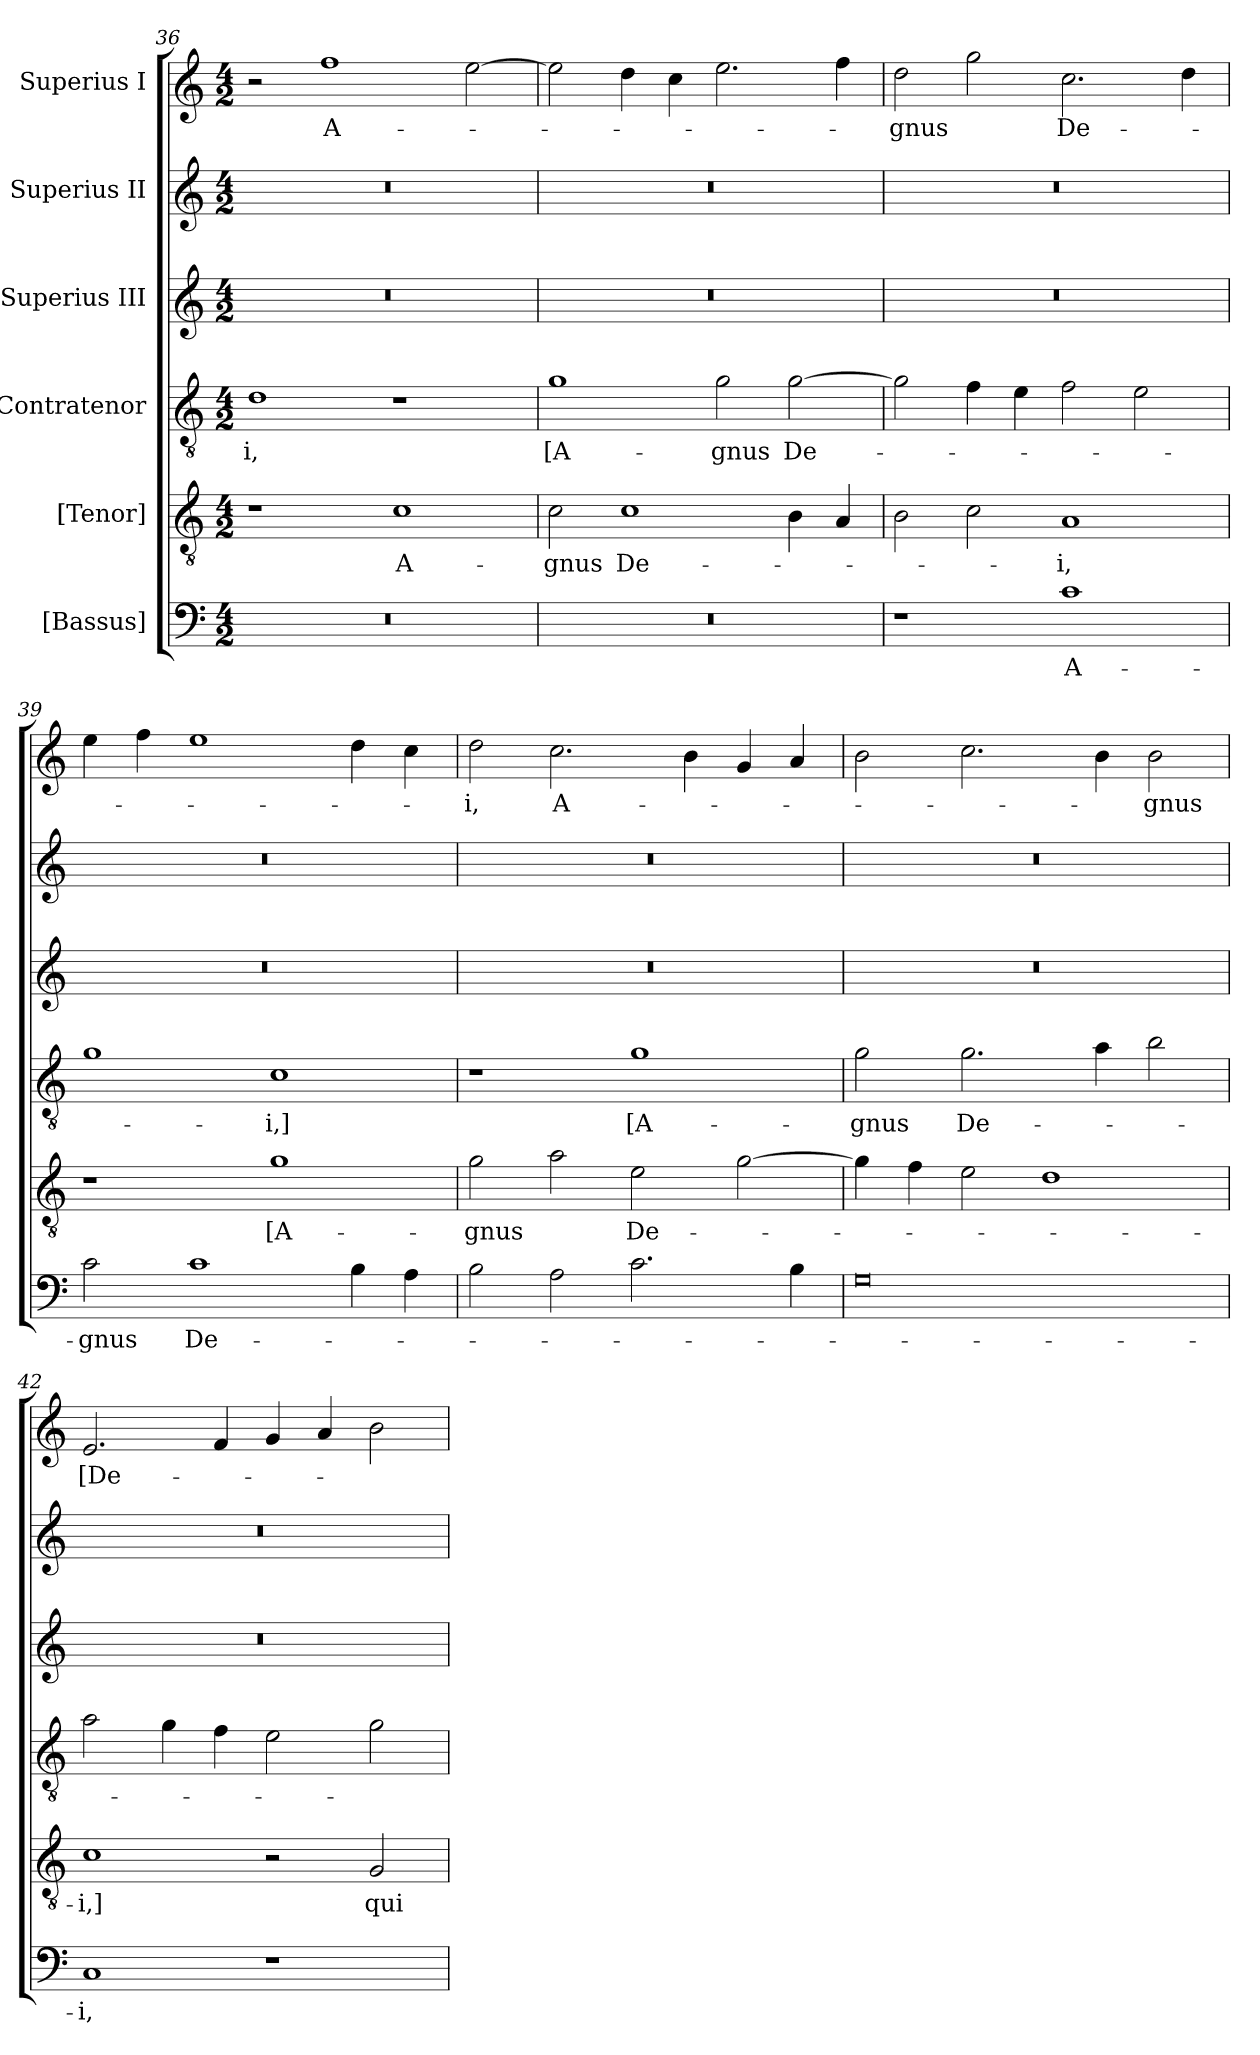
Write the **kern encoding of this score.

**kern	**text	**kern	**text	**kern	**text	**kern	**kern	**kern	**text
*part6	*part6	*part5	*part5	*part4	*part4	*part3	*part2	*part1	*part1
*staff6	*staff6	*staff5	*staff5	*staff4	*staff4	*staff3	*staff2	*staff1	*staff1
*I"[Bassus]	*	*I"[Tenor]	*	*I"Contratenor	*	*I"Superius III	*I"Superius II	*I"Superius I	*
*clefF4	*	*clefGv2	*	*clefGv2	*	*clefG2	*clefG2	*clefG2	*
*k[]	*	*k[]	*	*k[]	*	*k[]	*k[]	*k[]	*
*M4/2	*	*M4/2	*	*M4/2	*	*M4/2	*M4/2	*M4/2	*
=36	=36	=36	=36	=36	=36	=36	=36	=36	=36
0r	.	1r	.	1d\	-i,	0r	0r	2r	.
.	.	.	.	.	.	.	.	1ff\	A-
.	.	1c\	A-	1r	.	.	.	.	.
.	.	.	.	.	.	.	.	[2ee\	.
=37	=37	=37	=37	=37	=37	=37	=37	=37	=37
0r	.	2c\	-gnus	1g\	[A-	0r	0r	2ee\]	.
.	.	1c\	De-	.	.	.	.	4dd\	.
.	.	.	.	.	.	.	.	4cc\	.
.	.	.	.	2g\	-gnus	.	.	2.ee\	.
.	.	4B\	.	[2g\	De-	.	.	.	.
.	.	4A/	.	.	.	.	.	4ff\	.
=38	=38	=38	=38	=38	=38	=38	=38	=38	=38
1r	.	2B\	.	2g\]	.	0r	0r	2dd\	-gnus
.	.	2c\	.	4f\	.	.	.	2gg\	.
.	.	.	.	4e\	.	.	.	.	.
1c\	A-	1A/	-i,	2f\	.	.	.	2.cc\	De-
.	.	.	.	2e\	.	.	.	.	.
.	.	.	.	.	.	.	.	4dd\	.
=39	=39	=39	=39	=39	=39	=39	=39	=39	=39
2c\	-gnus	1r	.	1g\	.	0r	0r	4ee\	.
.	.	.	.	.	.	.	.	4ff\	.
1c\	De-	.	.	.	.	.	.	1ee\	.
.	.	1g\	[A-	1c\	-i,]	.	.	.	.
4B\	.	.	.	.	.	.	.	4dd\	.
4A\	.	.	.	.	.	.	.	4cc\	.
=40	=40	=40	=40	=40	=40	=40	=40	=40	=40
2B\	.	2g\	-gnus	1r	.	0r	0r	2dd\	-i,
2A\	.	2a\	.	.	.	.	.	2.cc\	A-
2.c\	.	2e\	De-	1g\	[A-	.	.	.	.
.	.	.	.	.	.	.	.	4b\	.
.	.	[2g\	.	.	.	.	.	4g/	.
4B\	.	.	.	.	.	.	.	4a/	.
=41	=41	=41	=41	=41	=41	=41	=41	=41	=41
0G\	.	4g\]	.	2g\	-gnus	0r	0r	2b\	.
.	.	4f\	.	.	.	.	.	.	.
.	.	2e\	.	2.g\	De-	.	.	2.cc\	.
.	.	1d\	.	.	.	.	.	.	.
.	.	.	.	4a\	.	.	.	4b\	.
.	.	.	.	2b\	.	.	.	2b\	-gnus
=42	=42	=42	=42	=42	=42	=42	=42	=42	=42
1C/	-i,	1c\	-i,]	2a\	.	0r	0r	2.e/	[De-
.	.	.	.	4g\	.	.	.	.	.
.	.	.	.	4f\	.	.	.	4f/	.
1r	.	2r	.	2e\	.	.	.	4g/	.
.	.	.	.	.	.	.	.	4a/	.
.	.	2G/	qui	2g\	.	.	.	2b\	.
=	=	=	=	=	=	=	=	=	=
*-	*-	*-	*-	*-	*-	*-	*-	*-	*-
